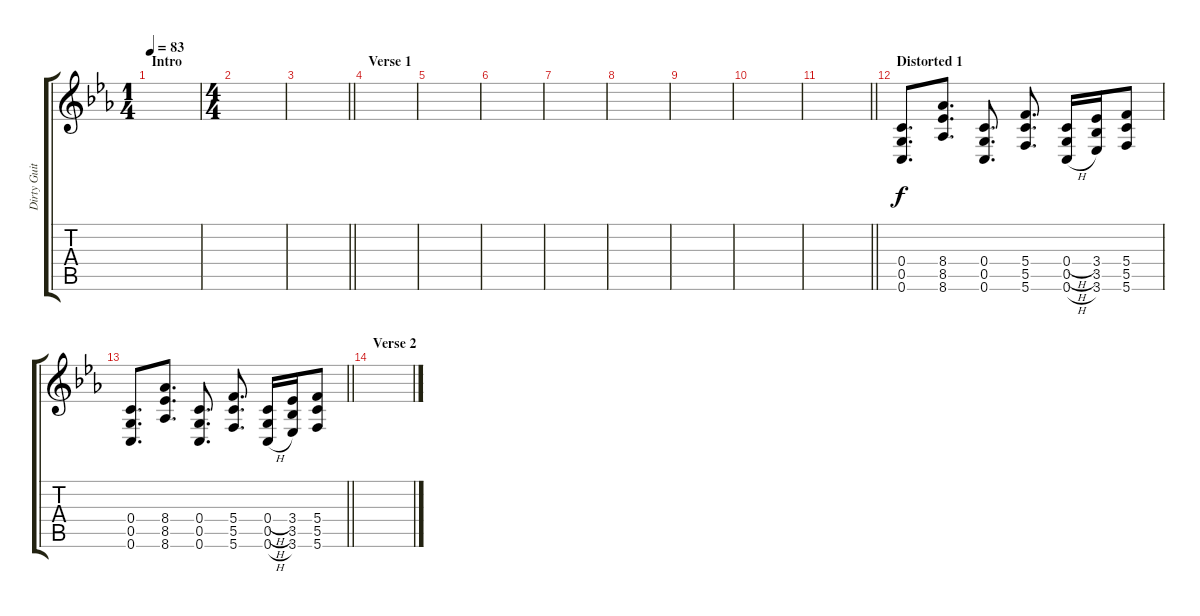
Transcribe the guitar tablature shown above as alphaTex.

\track ("Dirty Guitar 1" "Dirty Guit") {instrument overdrivenguitar}
\staff {score tabs}
\tuning (D4 A3 F3 C3 G2 C2) {hide}
\ts (1 4)
\section ("" "Intro")
\tempo 83
\clef g2
\ks cminor
|
\ts (4 4)
|
\barLineRight lightlight
|
\section ("" "Verse 1")
|
|
|
|
|
|
|
\barLineRight lightlight
|
\section ("" "Distorted 1")
(0.4 0.5 0.6).8{d} (8.4 8.5 8.6).8{d} (0.4 0.5 0.6).8{d} (5.4 5.5 5.6).8{d} (0.4{h} 0.5{h} 0.6{h}).16 (3.4 3.5 3.6).16 (5.4 5.5 5.6).8 |
\barLineRight lightlight
(0.4 0.5 0.6).8{d} (8.4 8.5 8.6).8{d} (0.4 0.5 0.6).8{d} (5.4 5.5 5.6).8{d} (0.4{h} 0.5{h} 0.6{h}).16 (3.4 3.5 3.6).16 (5.4 5.5 5.6).8 |
\section ("" "Verse 2")
